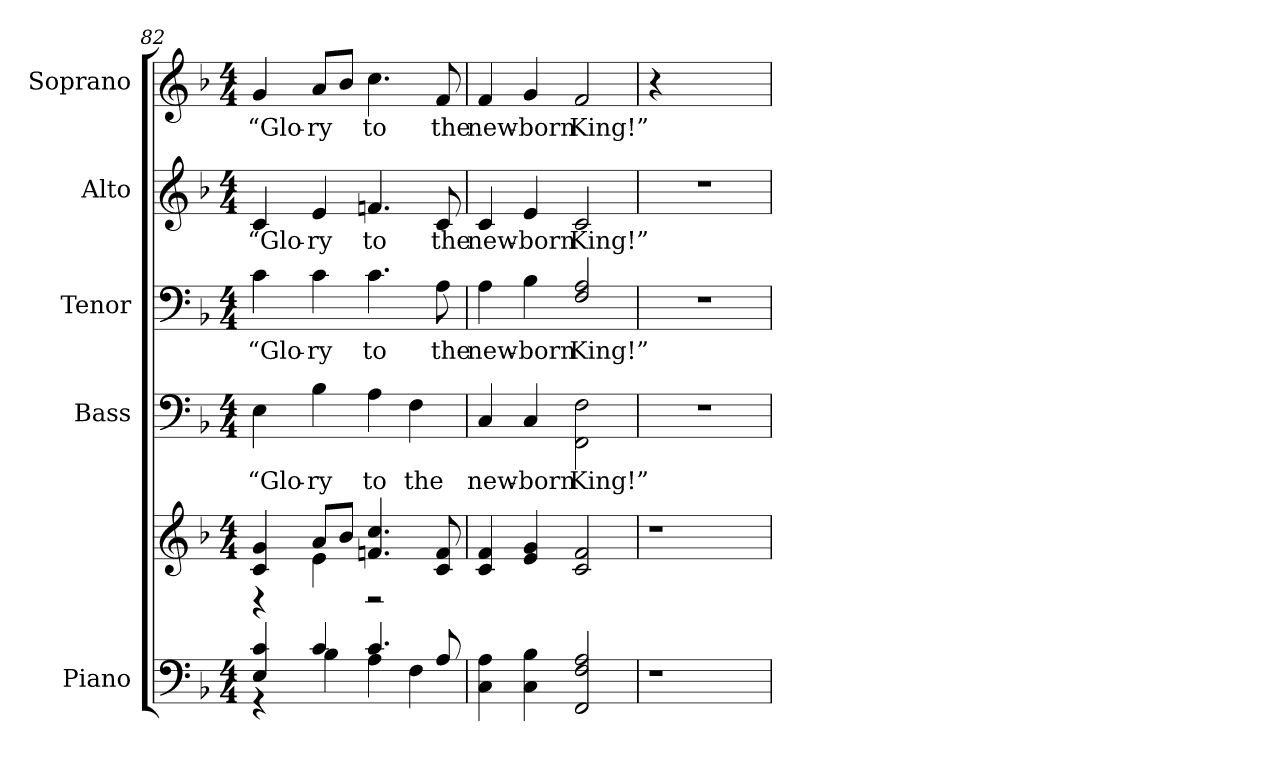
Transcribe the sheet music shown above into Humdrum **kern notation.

**kern	**kern	**kern	**text	**kern	**text	**kern	**text	**kern	**text
*part5	*part5	*part4	*part4	*part3	*part3	*part2	*part2	*part1	*part1
*staff6	*staff5	*staff4	*staff4	*staff3	*staff3	*staff2	*staff2	*staff1	*staff1
*I"Piano	*	*I"Bass	*	*I"Tenor	*	*I"Alto	*	*I"Soprano	*
*I'Pno.	*	*I'B.	*	*I'T.	*	*I'A.	*	*I'S.	*
*clefF4	*clefG2	*clefF4	*	*clefF4	*	*clefG2	*	*clefG2	*
*k[b-]	*k[b-]	*k[b-]	*	*k[b-]	*	*k[b-]	*	*k[b-]	*
*F:	*F:	*F:	*	*F:	*	*F:	*	*F:	*
*M4/4	*M4/4	*M4/4	*	*M4/4	*	*M4/4	*	*M4/4	*
=82	=82	=82	=82	=82	=82	=82	=82	=82	=82
*^	*^	*	*	*	*	*	*	*	*
!	!	!	!	!	!LO:LY:b:color=#000000	!	!	!	!	!	!
!	!	!	!	!	!	!	!LO:LY:b:color=#000000	!	!	!	!
!	!	!	!	!	!	!	!	!	!LO:LY:b:color=#000000	!	!
!	!	!	!	!	!	!	!	!	!	!	!LO:LY:b:color=#000000
4Ei/ 4ci	4r	4ci/ 4gi	4r	4Ei\	“Glo-	4ci\	“Glo-	4ci/	“Glo-	4gi/	“Glo-
!	!	!	!	!	!LO:LY:b:color=#000000	!	!	!	!	!	!
!	!	!	!	!	!	!	!LO:LY:b:color=#000000	!	!	!	!
!	!	!	!	!	!	!	!	!	!LO:LY:b:color=#000000	!	!
!	!	!	!	!	!	!	!	!	!	!	!LO:LY:b:color=#000000
4ci/	4B-i\	8ai/L	4ei\	4B-i\	-ry	4ci\	-ry	4ei/	-ry	8ai/L	-ry
.	.	8b-i/J	.	.	.	.	.	.	.	8b-i/J	.
!	!	!	!	!	!LO:LY:b:color=#000000	!	!	!	!	!	!
!	!	!	!	!	!	!	!LO:LY:b:color=#000000	!	!	!	!
!	!	!	!	!	!	!	!	!	!LO:LY:b:color=#000000	!	!
!	!	!	!	!	!	!	!	!	!	!	!LO:LY:b:color=#000000
4.ci/	4Ai\	4.fni/ 4.cci	2r	4Ai\	to	4.ci\	to	4.fni/	to	4.cci\	to
!	!	!	!	!	!LO:LY:b:color=#000000	!	!	!	!	!	!
.	4Fi\	.	.	4Fi\	the	.	.	.	.	.	.
!	!	!	!	!	!	!	!LO:LY:b:color=#000000	!	!	!	!
!	!	!	!	!	!	!	!	!	!LO:LY:b:color=#000000	!	!
!	!	!	!	!	!	!	!	!	!	!	!LO:LY:b:color=#000000
8Ai/	.	8ci/ 8fi	.	.	.	8Ai\	the	8ci/	the	8fi/	the
*v	*v	*	*	*	*	*	*	*	*	*	*
*	*v	*v	*	*	*	*	*	*	*	*
!!LO:PB:g=z
=83	=83	=83	=83	=83	=83	=83	=83	=83	=83
!	!	!	!LO:LY:b:color=#000000	!	!	!	!	!	!
!	!	!	!	!	!LO:LY:b:color=#000000	!	!	!	!
!	!	!	!	!	!	!	!LO:LY:b:color=#000000	!	!
!	!	!	!	!	!	!	!	!	!LO:LY:b:color=#000000
4Ci\ 4Ai	4ci/ 4fi	4Ci/	new-	4Ai\	new-	4ci/	new-	4fi/	new-
!	!	!	!LO:LY:b:color=#000000	!	!	!	!	!	!
!	!	!	!	!	!LO:LY:b:color=#000000	!	!	!	!
!	!	!	!	!	!	!	!LO:LY:b:color=#000000	!	!
!	!	!	!	!	!	!	!	!	!LO:LY:b:color=#000000
4Ci\ 4B-i	4ei/ 4gi	4Ci/	-born	4B-i\	-born	4ei/	-born	4gi/	-born
!	!	!	!LO:LY:b:color=#000000	!	!	!	!	!	!
!	!	!	!	!	!LO:LY:b:color=#000000	!	!	!	!
!	!	!	!	!	!	!	!LO:LY:b:color=#000000	!	!
!	!	!	!	!	!	!	!	!	!LO:LY:b:color=#000000
2FFi/ 2Fi 2Ai	2ci/ 2fi	2FFi\ 2Fi	King!”	2Fi/ 2Ai	King!”	2ci/	King!”	2fi/	King!”
=84	=84	=84	=84	=84	=84	=84	=84	=84	=84
!LO:N:vis=1	!LO:N:vis=1	!LO:N:vis=1	!	!LO:N:vis=1	!	!LO:N:vis=1	!	!	!
4r	4r	1r	.	1r	.	1r	.	4r	.
2.ryy	2.ryy	.	.	.	.	.	.	2.ryy	.
=	=	=	=	=	=	=	=	=	=
*-	*-	*-	*-	*-	*-	*-	*-	*-	*-
